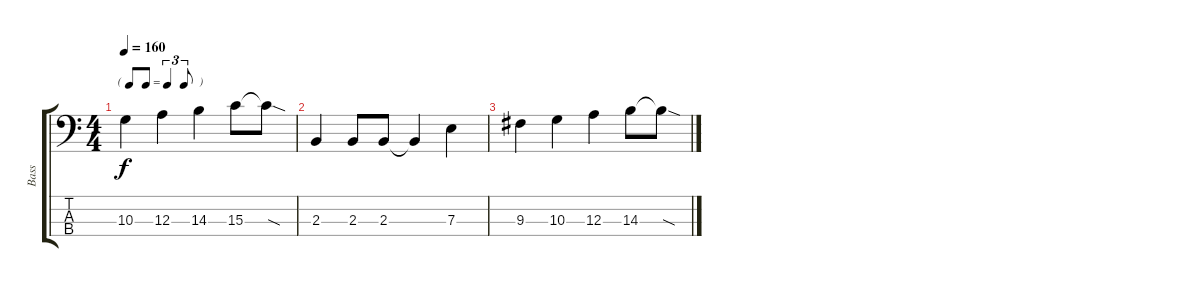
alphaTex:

\track ("Bass" "Bass") {instrument electricbasspick}
\staff {score tabs}
\tuning (G2 D2 A1 E1) {hide}
\ts (4 4)
\tf triplet8th
\tempo 160
\clef f4
\ks c
10.3.4{dy f} 12.3.4 14.3.4 15.3.8 15.3{sod t}.8 |
2.3.4 2.3.8 2.3.8 2.3{t}.4 7.3.4 |
9.3.4 10.3.4 12.3.4 14.3.8 14.3{sod t}.8
